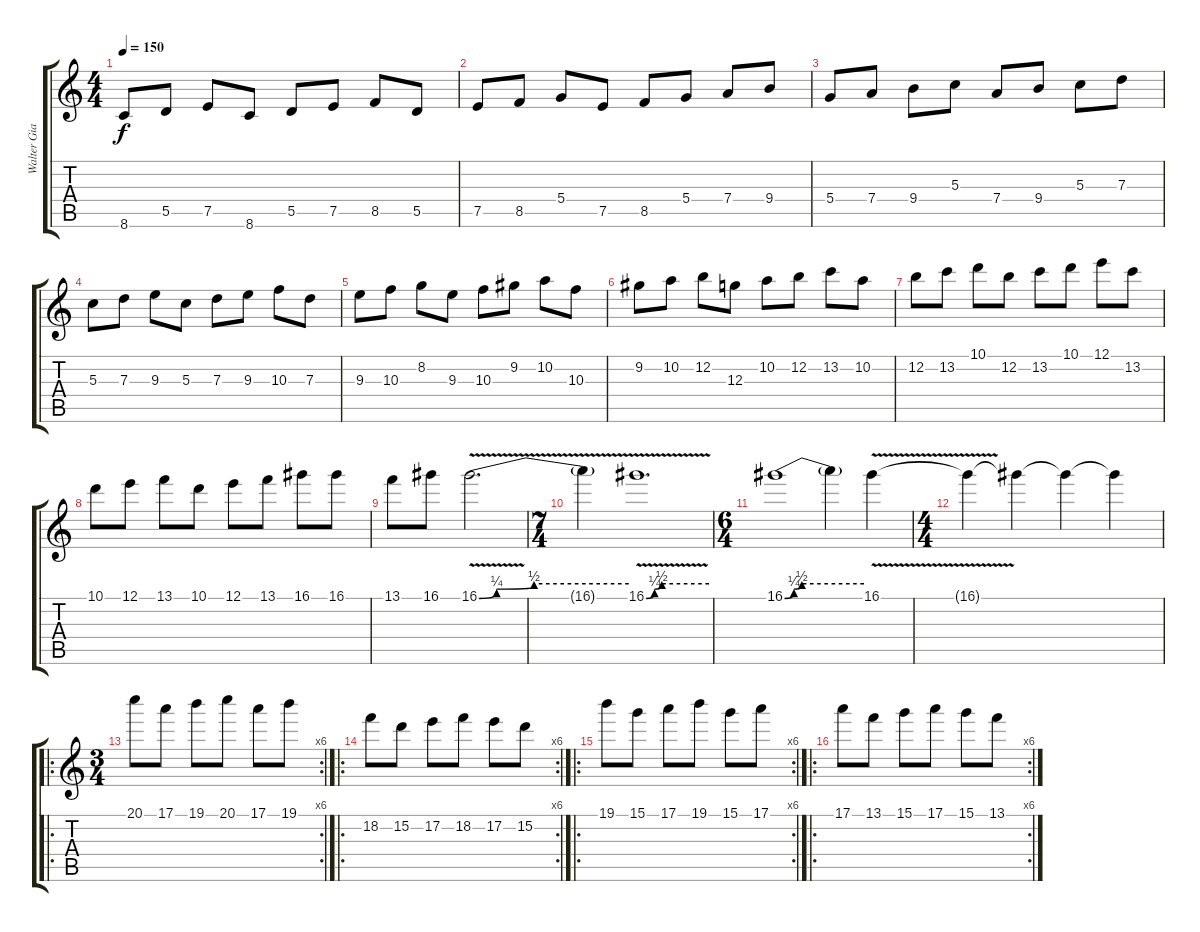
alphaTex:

\track ("Walter Giardino" "Walter Gia") {instrument distortionguitar}
\staff {score tabs}
\tuning (E4 B3 G3 D3 A2 E2) {hide}
\ts (4 4)
\tempo 150
\clef g2
\ks c
8.6.8{dy f} 5.5.8 7.5.8 8.6.8 5.5.8 7.5.8 8.5.8 5.5.8 |
7.5.8 8.5.8 5.4.8 7.5.8 8.5.8 5.4.8 7.4.8 9.4.8 |
5.4.8 7.4.8 9.4.8 5.3.8 7.4.8 9.4.8 5.3.8 7.3.8 |
5.3.8 7.3.8 9.3.8 5.3.8 7.3.8 9.3.8 10.3.8 7.3.8 |
9.3.8 10.3.8 8.2.8 9.3.8 10.3.8 9.2.8 10.2.8 10.3.8 |
9.2.8 10.2.8 12.2.8 12.3.8 10.2.8 12.2.8 13.2.8 10.2.8 |
12.2.8 13.2.8 10.1.8 12.2.8 13.2.8 10.1.8 12.1.8 13.2.8 |
10.1.8 12.1.8 13.1.8 10.1.8 12.1.8 13.1.8 16.1.8 16.1.8 |
13.1.8 16.1.8 16.1{be (custom 0 0 7 1 22 2 60 2) v}.2{d} |
\ts (7 4)
16.1{t}.4 16.1{be (custom 0 0 8 1 15 2 60 2) v}.1{d} |
\ts (6 4)
16.1{be (custom 0 0 7 1 13 2 60 2)}.1 16.1{t}.4 16.1{v}.4 |
\ts (4 4)
16.1{t}.4{volume 8} 16.1{t}.4{volume 6} 16.1{t}.4{volume 4} 16.1{t}.4{volume 1} |
\ro
\rc 6
\ts (3 4)
20.1.8{volume 16} 17.1.8 19.1.8 20.1.8 17.1.8 19.1.8 |
\ro
\rc 6
18.2.8 15.2.8 17.2.8 18.2.8 17.2.8 15.2.8 |
\ro
\rc 6
19.1.8 15.1.8 17.1.8 19.1.8 15.1.8 17.1.8 |
\ro
\rc 6
17.1.8 13.1.8 15.1.8 17.1.8 15.1.8 13.1.8
